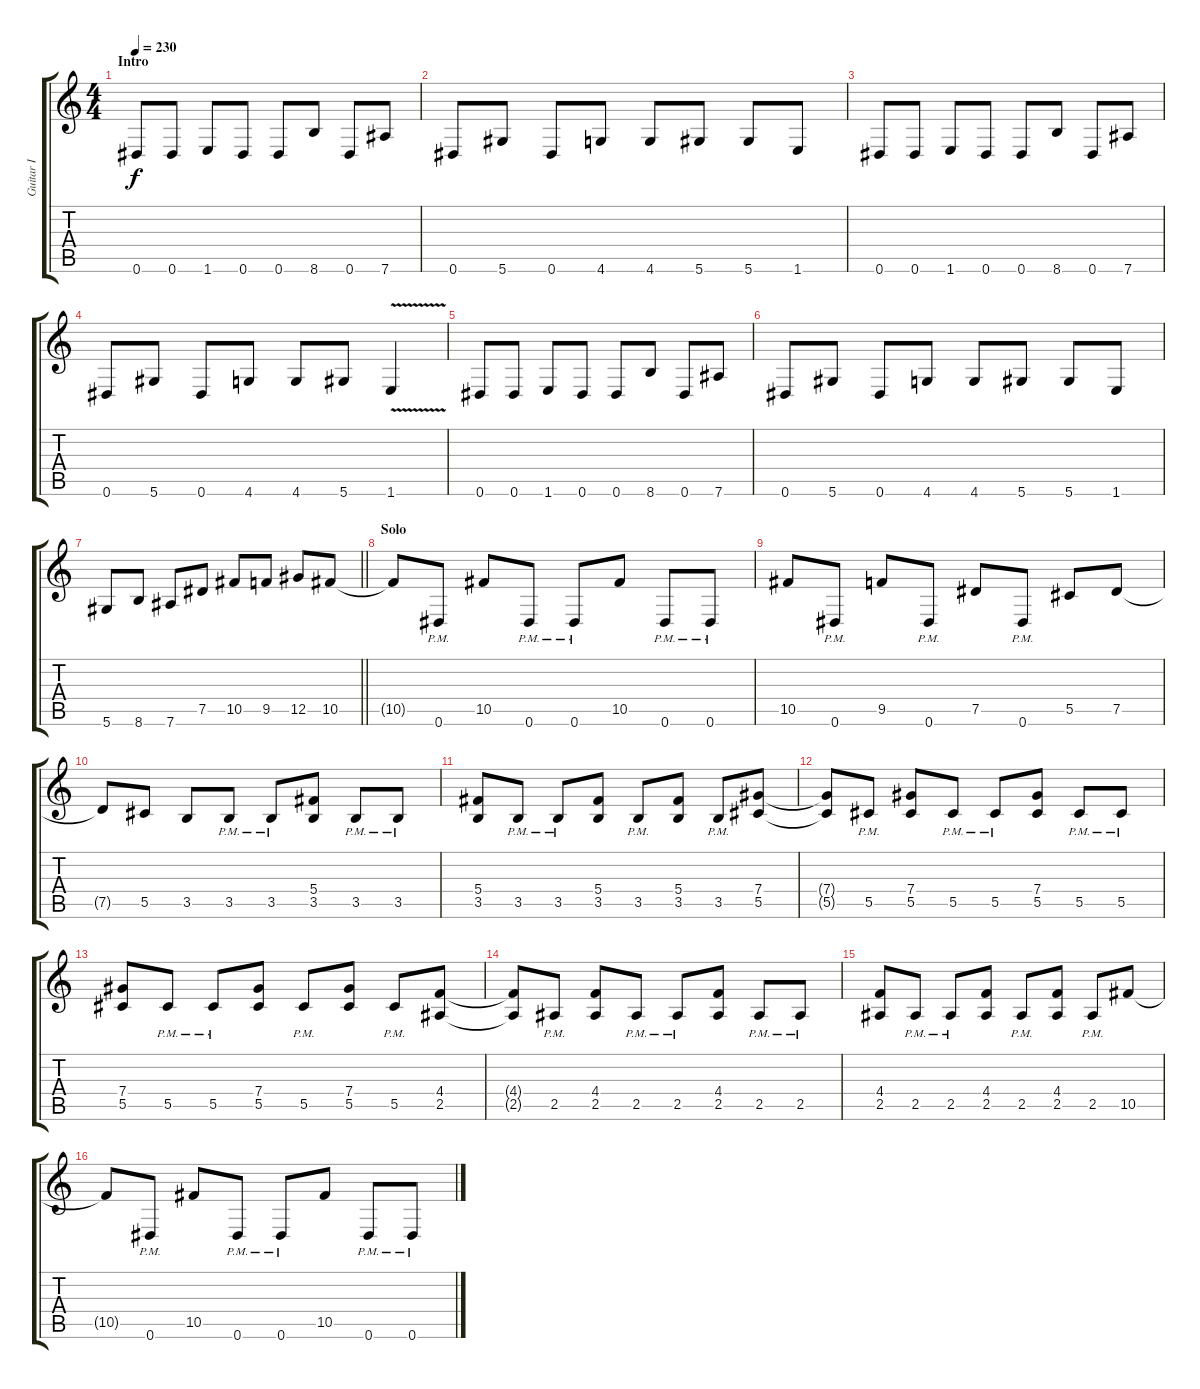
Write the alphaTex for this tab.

\track ("Guitar I" "Guitar I") {instrument distortionguitar}
\staff {score tabs}
\tuning (Eb4 Bb3 Gb3 Db3 Ab2 Eb2) {hide}
\ts (4 4)
\section ("" "Intro")
\tempo 230
\clef g2
\ks c
0.6.8{dy f instrument distortionguitar} 0.6.8 1.6.8 0.6.8 0.6.8 8.6.8 0.6.8 7.6.8 |
0.6.8 5.6.8 0.6.8 4.6.8 4.6.8 5.6.8 5.6.8 1.6.8 |
0.6.8 0.6.8 1.6.8 0.6.8 0.6.8 8.6.8 0.6.8 7.6.8 |
0.6.8 5.6.8 0.6.8 4.6.8 4.6.8 5.6.8 1.6{v}.4 |
0.6.8 0.6.8 1.6.8 0.6.8 0.6.8 8.6.8 0.6.8 7.6.8 |
0.6.8 5.6.8 0.6.8 4.6.8 4.6.8 5.6.8 5.6.8 1.6.8 |
\barLineRight lightlight
5.6.8 8.6.8 7.6.8 7.5.8 10.5.8 9.5.8 12.5.8 10.5.8 |
\section ("" "Solo")
10.5{t}.8 0.6{pm}.8 10.5.8 0.6{pm}.8 0.6{pm}.8 10.5.8 0.6{pm}.8 0.6{pm}.8 |
10.5.8 0.6{pm}.8 9.5.8 0.6{pm}.8 7.5.8 0.6{pm}.8 5.5.8 7.5.8 |
7.5{t}.8 5.5.8 3.5.8 3.5{pm}.8 3.5{pm}.8 (5.4 3.5).8 3.5{pm}.8 3.5{pm}.8 |
(5.4 3.5).8 3.5{pm}.8 3.5{pm}.8 (5.4 3.5).8 3.5{pm}.8 (5.4 3.5).8 3.5{pm}.8 (7.4 5.5).8 |
(7.4{t} 5.5{t}).8 5.5{pm}.8 (7.4 5.5).8 5.5{pm}.8 5.5{pm}.8 (7.4 5.5).8 5.5{pm}.8 5.5{pm}.8 |
(7.4 5.5).8 5.5{pm}.8 5.5{pm}.8 (7.4 5.5).8 5.5{pm}.8 (7.4 5.5).8 5.5{pm}.8 (4.4 2.5).8 |
(4.4{t} 2.5{t}).8 2.5{pm}.8 (4.4 2.5).8 2.5{pm}.8 2.5{pm}.8 (4.4 2.5).8 2.5{pm}.8 2.5{pm}.8 |
(4.4 2.5).8 2.5{pm}.8 2.5{pm}.8 (4.4 2.5).8 2.5{pm}.8 (4.4 2.5).8 2.5{pm}.8 10.5.8 |
10.5{t}.8 0.6{pm}.8 10.5.8 0.6{pm}.8 0.6{pm}.8 10.5.8 0.6{pm}.8 0.6{pm}.8
